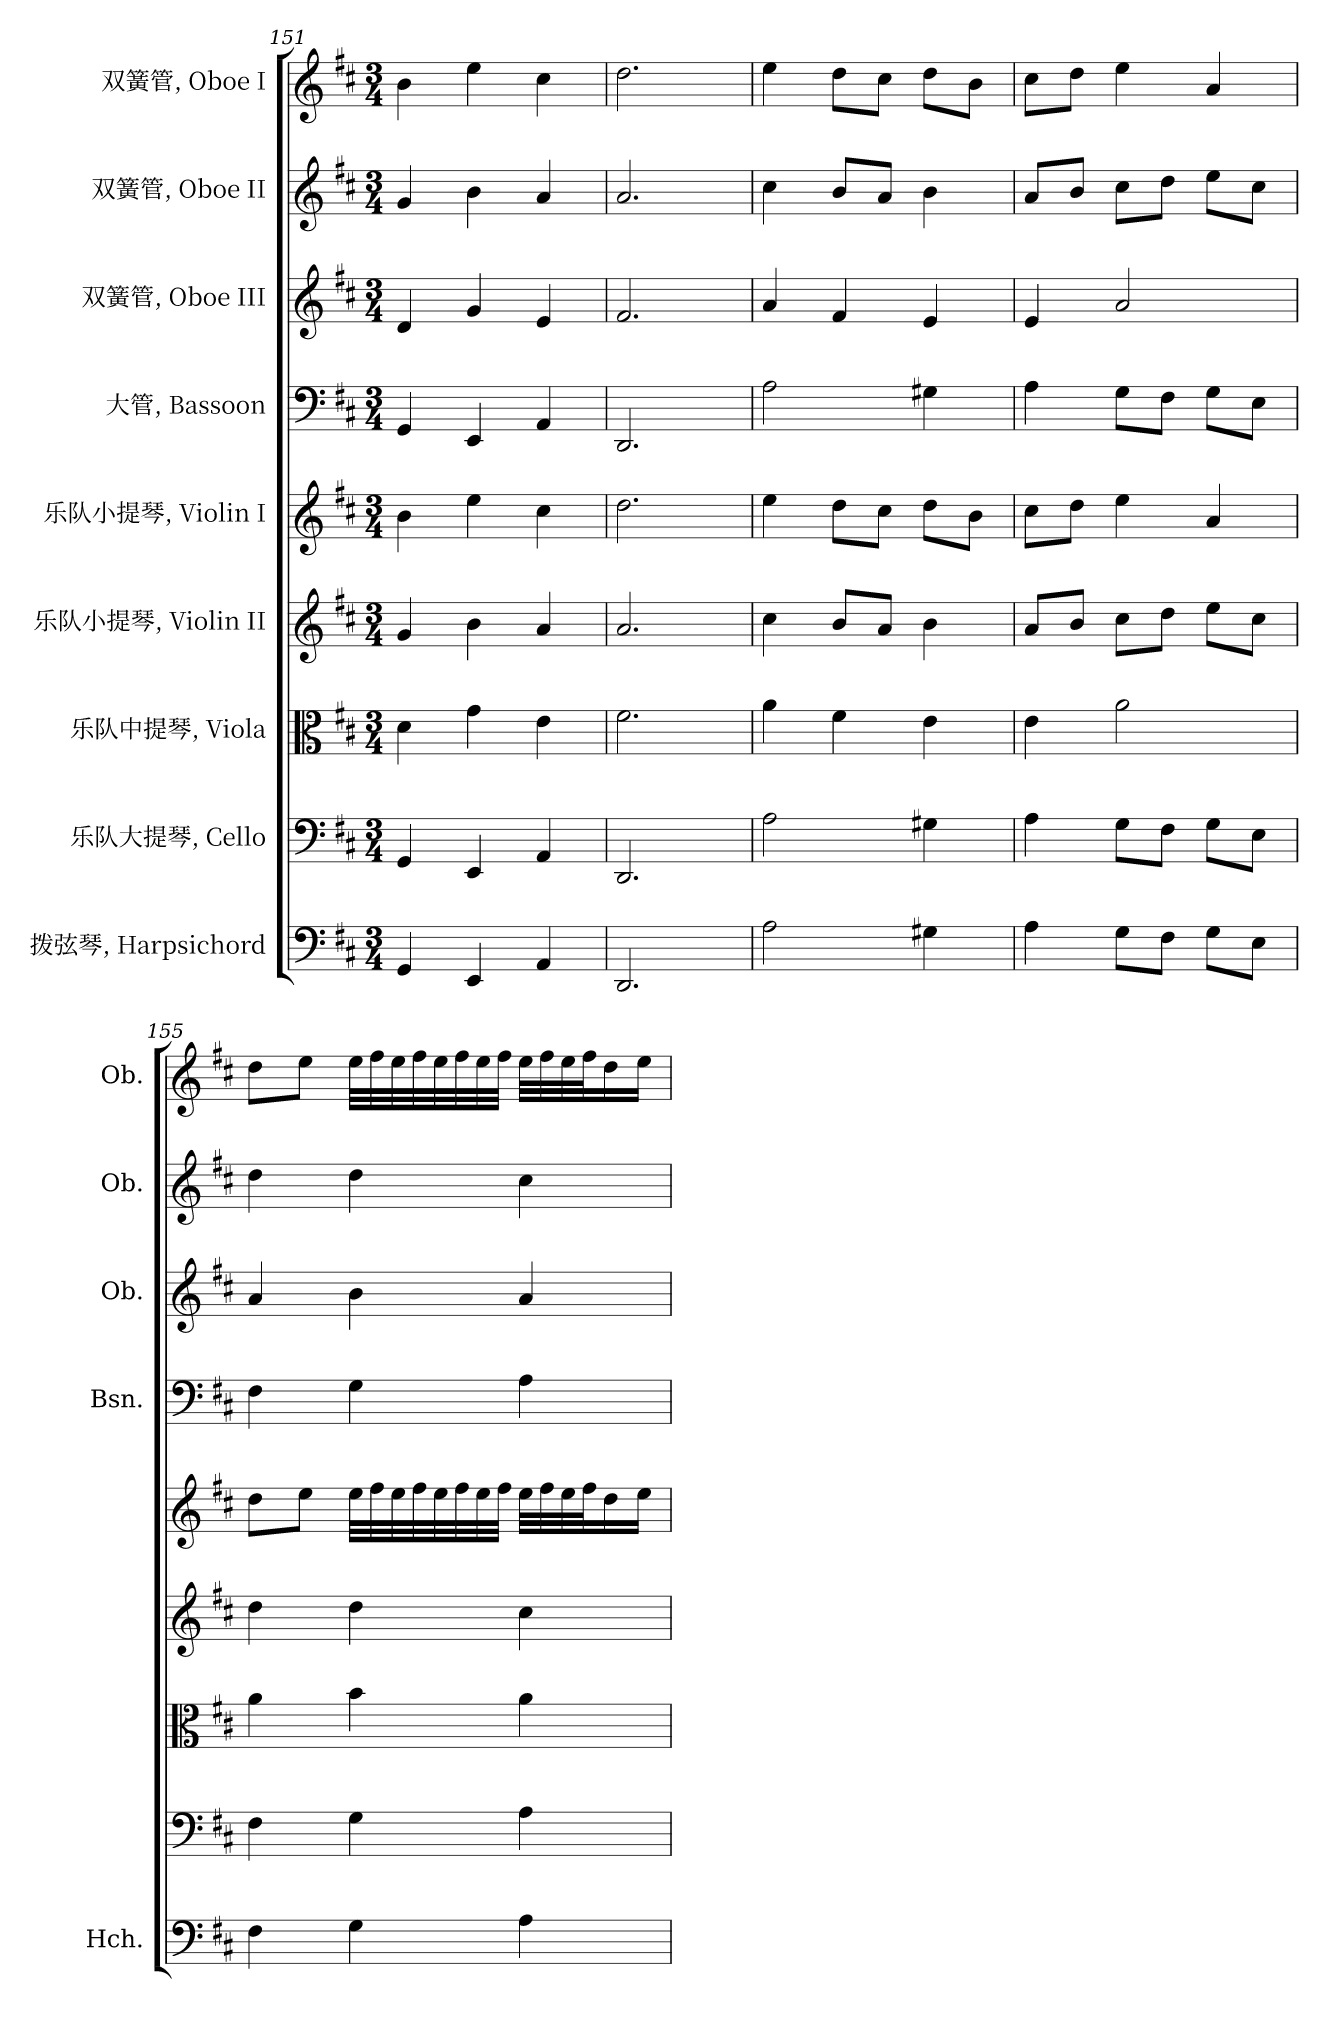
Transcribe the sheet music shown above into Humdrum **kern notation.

**kern	**kern	**kern	**kern	**kern	**kern	**kern	**kern	**kern
*part9	*part8	*part7	*part6	*part5	*part4	*part3	*part2	*part1
*staff9	*staff8	*staff7	*staff6	*staff5	*staff4	*staff3	*staff2	*staff1
*I"拨弦琴, Harpsichord	*I"乐队大提琴, Cello	*I"乐队中提琴, Viola	*I"乐队小提琴, Violin II	*I"乐队小提琴, Violin I	*I"大管, Bassoon	*I"双簧管, Oboe III	*I"双簧管, Oboe II	*I"双簧管, Oboe I
*I'Hch.	*	*	*	*	*I'Bsn.	*I'Ob.	*I'Ob.	*I'Ob.
*clefF4	*clefF4	*clefC3	*clefG2	*clefG2	*clefF4	*clefG2	*clefG2	*clefG2
*k[f#c#]	*k[f#c#]	*k[f#c#]	*k[f#c#]	*k[f#c#]	*k[f#c#]	*k[f#c#]	*k[f#c#]	*k[f#c#]
*M3/4	*M3/4	*M3/4	*M3/4	*M3/4	*M3/4	*M3/4	*M3/4	*M3/4
=151	=151	=151	=151	=151	=151	=151	=151	=151
4GG/	4GG/	4d\	4g/	4b\	4GG/	4d/	4g/	4b\
4EE/	4EE/	4g\	4b\	4ee\	4EE/	4g/	4b\	4ee\
4AA/	4AA/	4e\	4a/	4cc#\	4AA/	4e/	4a/	4cc#\
=152	=152	=152	=152	=152	=152	=152	=152	=152
2.DD/	2.DD/	2.f#\	2.a/	2.dd\	2.DD/	2.f#/	2.a/	2.dd\
=153	=153	=153	=153	=153	=153	=153	=153	=153
2A\	2A\	4a\	4cc#\	4ee\	2A\	4a/	4cc#\	4ee\
.	.	4f#\	8b/L	8dd\L	.	4f#/	8b/L	8dd\L
.	.	.	8a/J	8cc#\J	.	.	8a/J	8cc#\J
4G#X\	4G#X\	4e\	4b\	8dd\L	4G#X\	4e/	4b\	8dd\L
.	.	.	.	8b\J	.	.	.	8b\J
=154	=154	=154	=154	=154	=154	=154	=154	=154
4A\	4A\	4e\	8a/L	8cc#\L	4A\	4e/	8a/L	8cc#\L
.	.	.	8b/J	8dd\J	.	.	8b/J	8dd\J
8G\L	8G\L	2a\	8cc#\L	4ee\	8G\L	2a/	8cc#\L	4ee\
8F#\J	8F#\J	.	8dd\J	.	8F#\J	.	8dd\J	.
8G\L	8G\L	.	8ee\L	4a/	8G\L	.	8ee\L	4a/
8E\J	8E\J	.	8cc#\J	.	8E\J	.	8cc#\J	.
=155	=155	=155	=155	=155	=155	=155	=155	=155
4F#\	4F#\	4a\	4dd\	8dd\L	4F#\	4a/	4dd\	8dd\L
.	.	.	.	8ee\J	.	.	.	8ee\J
4G\	4G\	4b\	4dd\	32ee\LLL	4G\	4b\	4dd\	32ee\LLL
.	.	.	.	32ff#\	.	.	.	32ff#\
.	.	.	.	32ee\	.	.	.	32ee\
.	.	.	.	32ff#\	.	.	.	32ff#\
.	.	.	.	32ee\	.	.	.	32ee\
.	.	.	.	32ff#\	.	.	.	32ff#\
.	.	.	.	32ee\	.	.	.	32ee\
.	.	.	.	32ff#\JJJ	.	.	.	32ff#\JJJ
4A\	4A\	4a\	4cc#\	32ee\LLL	4A\	4a/	4cc#\	32ee\LLL
.	.	.	.	32ff#\	.	.	.	32ff#\
.	.	.	.	32ee\	.	.	.	32ee\
.	.	.	.	32ff#\J	.	.	.	32ff#\J
.	.	.	.	16dd\	.	.	.	16dd\
.	.	.	.	16ee\JJ	.	.	.	16ee\JJ
=	=	=	=	=	=	=	=	=
*-	*-	*-	*-	*-	*-	*-	*-	*-
